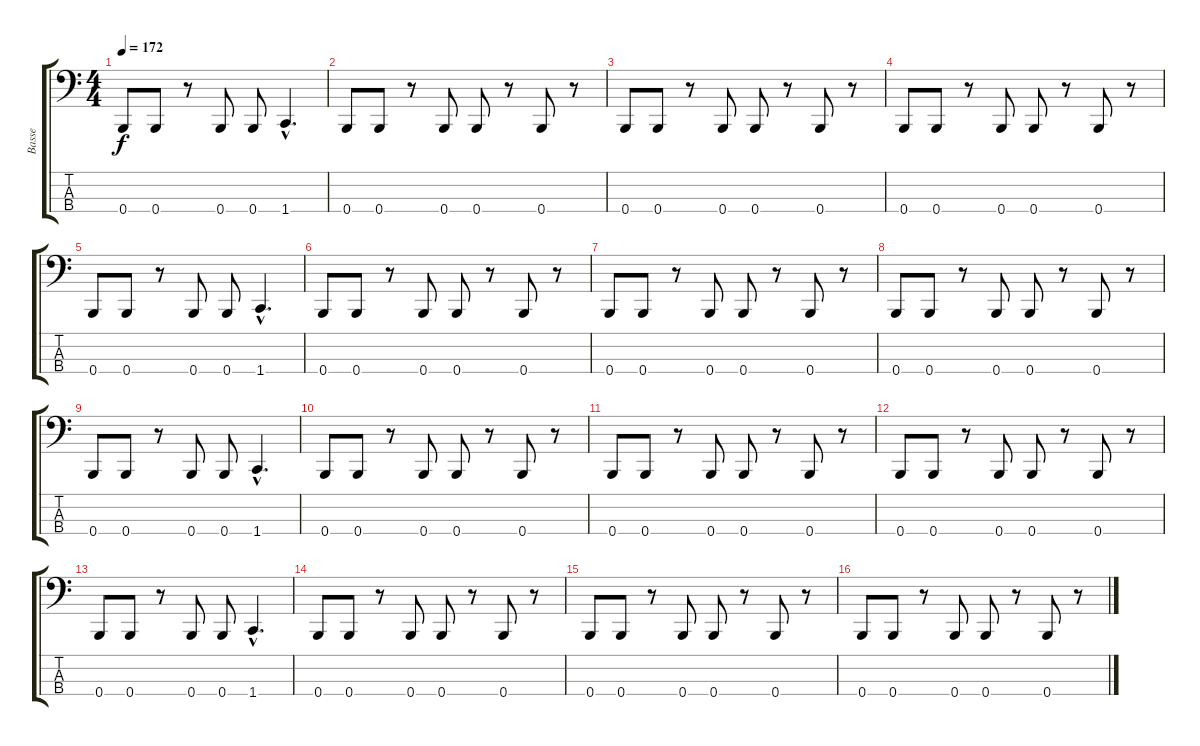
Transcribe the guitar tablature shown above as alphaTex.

\track ("Basse" "Basse") {instrument electricbassfinger}
\staff {score tabs}
\tuning (D2 A1 E1 B0) {hide}
\ts (4 4)
\tempo 172
\clef f4
\ks c
0.4.8{dy f} 0.4.8 r.8 0.4.8 0.4.8 1.4{hac}.4{d} |
0.4.8 0.4.8 r.8 0.4.8 0.4.8 r.8 0.4.8 r.8 |
0.4.8 0.4.8 r.8 0.4.8 0.4.8 r.8 0.4.8 r.8 |
0.4.8 0.4.8 r.8 0.4.8 0.4.8 r.8 0.4.8 r.8 |
0.4.8 0.4.8 r.8 0.4.8 0.4.8 1.4{hac}.4{d} |
0.4.8 0.4.8 r.8 0.4.8 0.4.8 r.8 0.4.8 r.8 |
0.4.8 0.4.8 r.8 0.4.8 0.4.8 r.8 0.4.8 r.8 |
0.4.8 0.4.8 r.8 0.4.8 0.4.8 r.8 0.4.8 r.8 |
0.4.8 0.4.8 r.8 0.4.8 0.4.8 1.4{hac}.4{d} |
0.4.8 0.4.8 r.8 0.4.8 0.4.8 r.8 0.4.8 r.8 |
0.4.8 0.4.8 r.8 0.4.8 0.4.8 r.8 0.4.8 r.8 |
0.4.8 0.4.8 r.8 0.4.8 0.4.8 r.8 0.4.8 r.8 |
0.4.8 0.4.8 r.8 0.4.8 0.4.8 1.4{hac}.4{d} |
0.4.8 0.4.8 r.8 0.4.8 0.4.8 r.8 0.4.8 r.8 |
0.4.8 0.4.8 r.8 0.4.8 0.4.8 r.8 0.4.8 r.8 |
0.4.8 0.4.8 r.8 0.4.8 0.4.8 r.8 0.4.8 r.8
